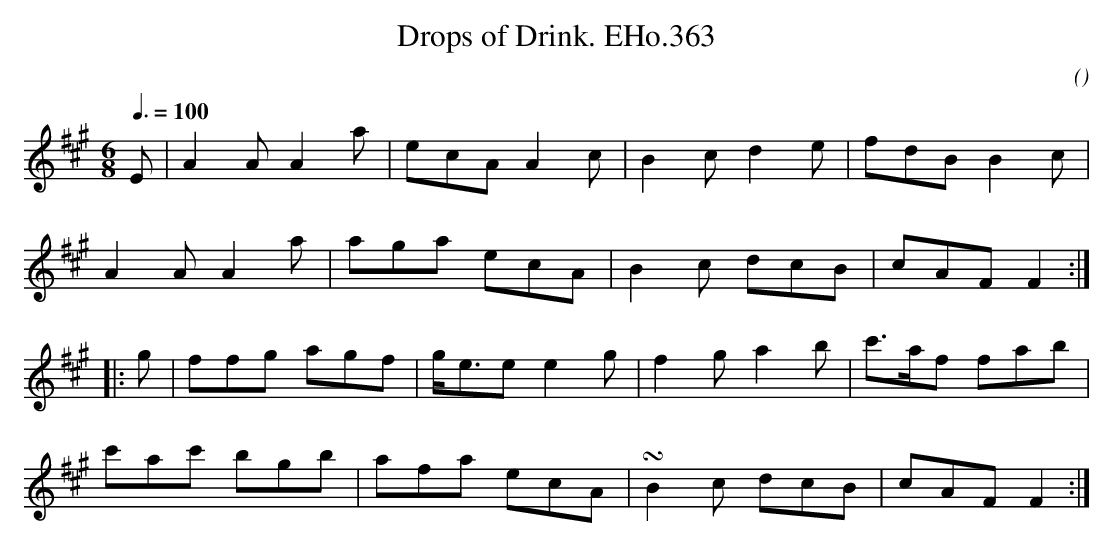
X:1
T:Drops of Drink. EHo.363
M:6/8
L:1/8
Q:3/8=100
C:
O:
K:A
E | A2A A2a | ecA A2c | B2c d2e | fdB B2c |
A2A A2a | aga ecA | B2c dcB | cAF F2 :|
|: g | ffg agf | g<ee e2g | f2g a2b | c'>af fab |
c'ac' bgb | afa ecA | !turn!B2c dcB | cAF F2 :|
